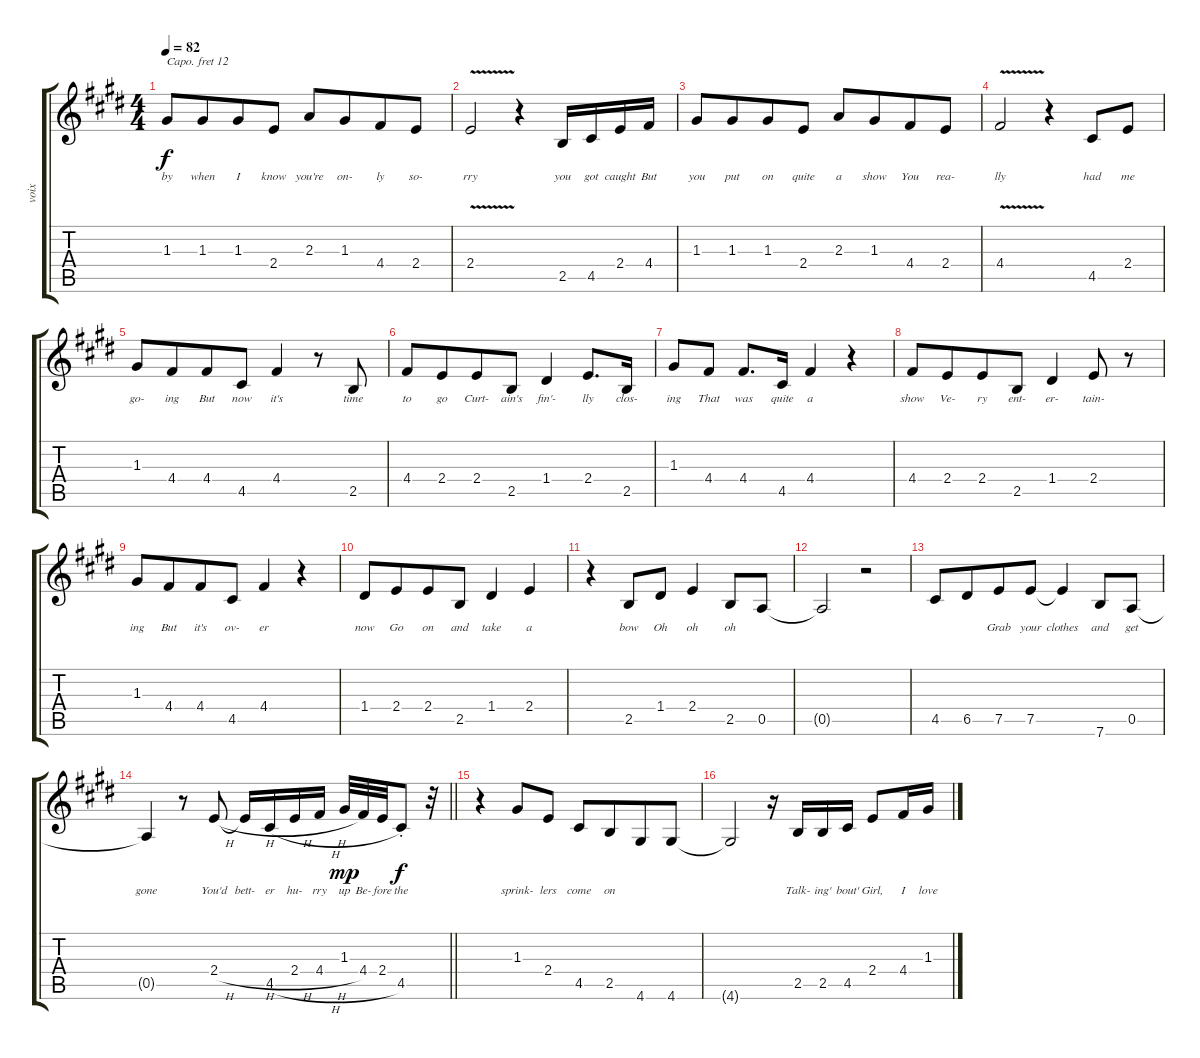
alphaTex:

\track ("voix" "voix") {instrument voiceoohs}
\staff {score tabs}
\capo 12
\tuning (E4 B3 G3 D3 A2 E2) {hide}
\ts (4 4)
\tempo 82
\clef g2
\ks e
1.3.8{lyrics (0 "by") lyrics (1 "") lyrics (2 "") lyrics (3 "") lyrics (4 "") dy f} 1.3.8{lyrics (0 "when") lyrics (1 "") lyrics (2 "") lyrics (3 "") lyrics (4 "") beam merge} 1.3.8{lyrics (0 "I") lyrics (1 "") lyrics (2 "") lyrics (3 "") lyrics (4 "") beam merge} 2.4.8{lyrics (0 "know") lyrics (1 "") lyrics (2 "") lyrics (3 "") lyrics (4 "")} 2.3.8{lyrics (0 "you're") lyrics (1 "") lyrics (2 "") lyrics (3 "") lyrics (4 "")} 1.3.8{lyrics (0 "on-") lyrics (1 "") lyrics (2 "") lyrics (3 "") lyrics (4 "") beam merge} 4.4.8{lyrics (0 "ly") lyrics (1 "") lyrics (2 "") lyrics (3 "") lyrics (4 "") beam merge} 2.4.8{lyrics (0 "so-") lyrics (1 "") lyrics (2 "") lyrics (3 "") lyrics (4 "")} |
2.4{v}.2{lyrics (0 "rry") lyrics (1 "") lyrics (2 "") lyrics (3 "") lyrics (4 "")} r.4 2.5.16{lyrics (0 "you") lyrics (1 "") lyrics (2 "") lyrics (3 "") lyrics (4 "")} 4.5.16{lyrics (0 "got") lyrics (1 "") lyrics (2 "") lyrics (3 "") lyrics (4 "")} 2.4.16{lyrics (0 "caught") lyrics (1 "") lyrics (2 "") lyrics (3 "") lyrics (4 "")} 4.4.16{lyrics (0 "But") lyrics (1 "") lyrics (2 "") lyrics (3 "") lyrics (4 "")} |
1.3.8{lyrics (0 "you") lyrics (1 "") lyrics (2 "") lyrics (3 "") lyrics (4 "")} 1.3.8{lyrics (0 "put") lyrics (1 "") lyrics (2 "") lyrics (3 "") lyrics (4 "") beam merge} 1.3.8{lyrics (0 "on") lyrics (1 "") lyrics (2 "") lyrics (3 "") lyrics (4 "")} 2.4.8{lyrics (0 "quite") lyrics (1 "") lyrics (2 "") lyrics (3 "") lyrics (4 "")} 2.3.8{lyrics (0 "a") lyrics (1 "") lyrics (2 "") lyrics (3 "") lyrics (4 "")} 1.3.8{lyrics (0 "show") lyrics (1 "") lyrics (2 "") lyrics (3 "") lyrics (4 "") beam merge} 4.4.8{lyrics (0 "You") lyrics (1 "") lyrics (2 "") lyrics (3 "") lyrics (4 "")} 2.4.8{lyrics (0 "rea-") lyrics (1 "") lyrics (2 "") lyrics (3 "") lyrics (4 "")} |
4.4{v}.2{lyrics (0 "lly") lyrics (1 "") lyrics (2 "") lyrics (3 "") lyrics (4 "")} r.4 4.5.8{lyrics (0 "had") lyrics (1 "") lyrics (2 "") lyrics (3 "") lyrics (4 "")} 2.4.8{lyrics (0 "me") lyrics (1 "") lyrics (2 "") lyrics (3 "") lyrics (4 "")} |
1.3.8{lyrics (0 "go-") lyrics (1 "") lyrics (2 "") lyrics (3 "") lyrics (4 "")} 4.4.8{lyrics (0 "ing") lyrics (1 "") lyrics (2 "") lyrics (3 "") lyrics (4 "") beam merge} 4.4.8{lyrics (0 "But") lyrics (1 "") lyrics (2 "") lyrics (3 "") lyrics (4 "")} 4.5.8{lyrics (0 "now") lyrics (1 "") lyrics (2 "") lyrics (3 "") lyrics (4 "")} 4.4.4{lyrics (0 "it's") lyrics (1 "") lyrics (2 "") lyrics (3 "") lyrics (4 "")} r.8 2.5.8{lyrics (0 "time") lyrics (1 "") lyrics (2 "") lyrics (3 "") lyrics (4 "")} |
4.4.8{lyrics (0 "to") lyrics (1 "") lyrics (2 "") lyrics (3 "") lyrics (4 "")} 2.4.8{lyrics (0 "go") lyrics (1 "") lyrics (2 "") lyrics (3 "") lyrics (4 "") beam merge} 2.4.8{lyrics (0 "Curt-") lyrics (1 "") lyrics (2 "") lyrics (3 "") lyrics (4 "")} 2.5.8{lyrics (0 "ain's") lyrics (1 "") lyrics (2 "") lyrics (3 "") lyrics (4 "")} 1.4.4{lyrics (0 "fin'-") lyrics (1 "") lyrics (2 "") lyrics (3 "") lyrics (4 "")} 2.4.8{d lyrics (0 "lly") lyrics (1 "") lyrics (2 "") lyrics (3 "") lyrics (4 "")} 2.5.16{lyrics (0 "clos-") lyrics (1 "") lyrics (2 "") lyrics (3 "") lyrics (4 "")} |
1.3.8{lyrics (0 "ing") lyrics (1 "") lyrics (2 "") lyrics (3 "") lyrics (4 "")} 4.4.8{lyrics (0 "That") lyrics (1 "") lyrics (2 "") lyrics (3 "") lyrics (4 "")} 4.4.8{d lyrics (0 "was") lyrics (1 "") lyrics (2 "") lyrics (3 "") lyrics (4 "")} 4.5.16{lyrics (0 "quite") lyrics (1 "") lyrics (2 "") lyrics (3 "") lyrics (4 "")} 4.4.4{lyrics (0 "a") lyrics (1 "") lyrics (2 "") lyrics (3 "") lyrics (4 "")} r.4 |
4.4.8{lyrics (0 "show") lyrics (1 "") lyrics (2 "") lyrics (3 "") lyrics (4 "")} 2.4.8{lyrics (0 "Ve-") lyrics (1 "") lyrics (2 "") lyrics (3 "") lyrics (4 "") beam merge} 2.4.8{lyrics (0 "ry") lyrics (1 "") lyrics (2 "") lyrics (3 "") lyrics (4 "")} 2.5.8{lyrics (0 "ent-") lyrics (1 "") lyrics (2 "") lyrics (3 "") lyrics (4 "")} 1.4.4{lyrics (0 "er-") lyrics (1 "") lyrics (2 "") lyrics (3 "") lyrics (4 "")} 2.4.8{lyrics (0 "tain-") lyrics (1 "") lyrics (2 "") lyrics (3 "") lyrics (4 "")} r.8 |
1.3.8{lyrics (0 "ing") lyrics (1 "") lyrics (2 "") lyrics (3 "") lyrics (4 "")} 4.4.8{lyrics (0 "But") lyrics (1 "") lyrics (2 "") lyrics (3 "") lyrics (4 "") beam merge} 4.4.8{lyrics (0 "it's") lyrics (1 "") lyrics (2 "") lyrics (3 "") lyrics (4 "")} 4.5.8{lyrics (0 "ov-") lyrics (1 "") lyrics (2 "") lyrics (3 "") lyrics (4 "")} 4.4.4{lyrics (0 "er") lyrics (1 "") lyrics (2 "") lyrics (3 "") lyrics (4 "")} r.4 |
1.4.8{lyrics (0 "now") lyrics (1 "") lyrics (2 "") lyrics (3 "") lyrics (4 "")} 2.4.8{lyrics (0 "Go") lyrics (1 "") lyrics (2 "") lyrics (3 "") lyrics (4 "") beam merge} 2.4.8{lyrics (0 "on") lyrics (1 "") lyrics (2 "") lyrics (3 "") lyrics (4 "")} 2.5.8{lyrics (0 "and") lyrics (1 "") lyrics (2 "") lyrics (3 "") lyrics (4 "")} 1.4.4{lyrics (0 "take") lyrics (1 "") lyrics (2 "") lyrics (3 "") lyrics (4 "")} 2.4.4{lyrics (0 "a") lyrics (1 "") lyrics (2 "") lyrics (3 "") lyrics (4 "")} |
r.4 2.5.8{lyrics (0 "bow") lyrics (1 "") lyrics (2 "") lyrics (3 "") lyrics (4 "")} 1.4.8{lyrics (0 "Oh") lyrics (1 "") lyrics (2 "") lyrics (3 "") lyrics (4 "")} 2.4.4{lyrics (0 "oh") lyrics (1 "") lyrics (2 "") lyrics (3 "") lyrics (4 "")} 2.5.8{lyrics (0 "oh") lyrics (1 "") lyrics (2 "") lyrics (3 "") lyrics (4 "")} 0.5.8{lyrics (0 "") lyrics (1 "") lyrics (2 "") lyrics (3 "") lyrics (4 "")} |
0.5{t}.2{lyrics (0 "") lyrics (1 "") lyrics (2 "") lyrics (3 "") lyrics (4 "")} r.2 |
4.5.8{lyrics (0 "") lyrics (1 "") lyrics (2 "") lyrics (3 "") lyrics (4 "")} 6.5.8{lyrics (0 "") lyrics (1 "") lyrics (2 "") lyrics (3 "") lyrics (4 "") beam merge} 7.5.8{lyrics (0 "Grab") lyrics (1 "") lyrics (2 "") lyrics (3 "") lyrics (4 "")} 7.5.8{lyrics (0 "your") lyrics (1 "") lyrics (2 "") lyrics (3 "") lyrics (4 "")} 7.5{t}.4{lyrics (0 "clothes") lyrics (1 "") lyrics (2 "") lyrics (3 "") lyrics (4 "")} 7.6.8{lyrics (0 "and") lyrics (1 "") lyrics (2 "") lyrics (3 "") lyrics (4 "")} 0.5.8{lyrics (0 "get") lyrics (1 "") lyrics (2 "") lyrics (3 "") lyrics (4 "")} |
\barLineRight lightlight
0.5{t}.4{lyrics (0 "gone") lyrics (1 "") lyrics (2 "") lyrics (3 "") lyrics (4 "")} r.8 2.4{h}.8{lyrics (0 "You'd") lyrics (1 "") lyrics (2 "") lyrics (3 "") lyrics (4 "")} 2.4{h t}.16{lyrics (0 "bett-") lyrics (1 "") lyrics (2 "") lyrics (3 "") lyrics (4 "")} 4.5{h}.16{lyrics (0 "er") lyrics (1 "") lyrics (2 "") lyrics (3 "") lyrics (4 "")} 2.4{h}.16{lyrics (0 "hu-") lyrics (1 "") lyrics (2 "") lyrics (3 "") lyrics (4 "")} 4.4{h}.16{lyrics (0 "rry") lyrics (1 "") lyrics (2 "") lyrics (3 "") lyrics (4 "")} 1.3.32{lyrics (0 "up") lyrics (1 "") lyrics (2 "") lyrics (3 "") lyrics (4 "") dy mp} 4.4.32{lyrics (0 "Be-") lyrics (1 "") lyrics (2 "") lyrics (3 "") lyrics (4 "")} 2.4.32{lyrics (0 "fore") lyrics (1 "") lyrics (2 "") lyrics (3 "") lyrics (4 "")} 4.5{st}.8{lyrics (0 "the") lyrics (1 "") lyrics (2 "") lyrics (3 "") lyrics (4 "") dy f} r.32 |
r.4 1.3.8{lyrics (0 "sprink-") lyrics (1 "") lyrics (2 "") lyrics (3 "") lyrics (4 "")} 2.4.8{lyrics (0 "lers") lyrics (1 "") lyrics (2 "") lyrics (3 "") lyrics (4 "")} 4.5.8{lyrics (0 "come") lyrics (1 "") lyrics (2 "") lyrics (3 "") lyrics (4 "")} 2.5.8{lyrics (0 "on") lyrics (1 "") lyrics (2 "") lyrics (3 "") lyrics (4 "") beam merge} 4.6.8{lyrics (0 "") lyrics (1 "") lyrics (2 "") lyrics (3 "") lyrics (4 "")} 4.6.8{lyrics (0 "") lyrics (1 "") lyrics (2 "") lyrics (3 "") lyrics (4 "")} |
4.6{t}.2{lyrics (0 "") lyrics (1 "") lyrics (2 "") lyrics (3 "") lyrics (4 "")} r.16 2.5.16{lyrics (0 "Talk-") lyrics (1 "") lyrics (2 "") lyrics (3 "") lyrics (4 "")} 2.5.16{lyrics (0 "ing'") lyrics (1 "") lyrics (2 "") lyrics (3 "") lyrics (4 "")} 4.5.16{lyrics (0 "bout'") lyrics (1 "") lyrics (2 "") lyrics (3 "") lyrics (4 "")} 2.4.8{lyrics (0 "Girl,") lyrics (1 "") lyrics (2 "") lyrics (3 "") lyrics (4 "")} 4.4.16{lyrics (0 "I") lyrics (1 "") lyrics (2 "") lyrics (3 "") lyrics (4 "")} 1.3.16{lyrics (0 "love") lyrics (1 "") lyrics (2 "") lyrics (3 "") lyrics (4 "")}
